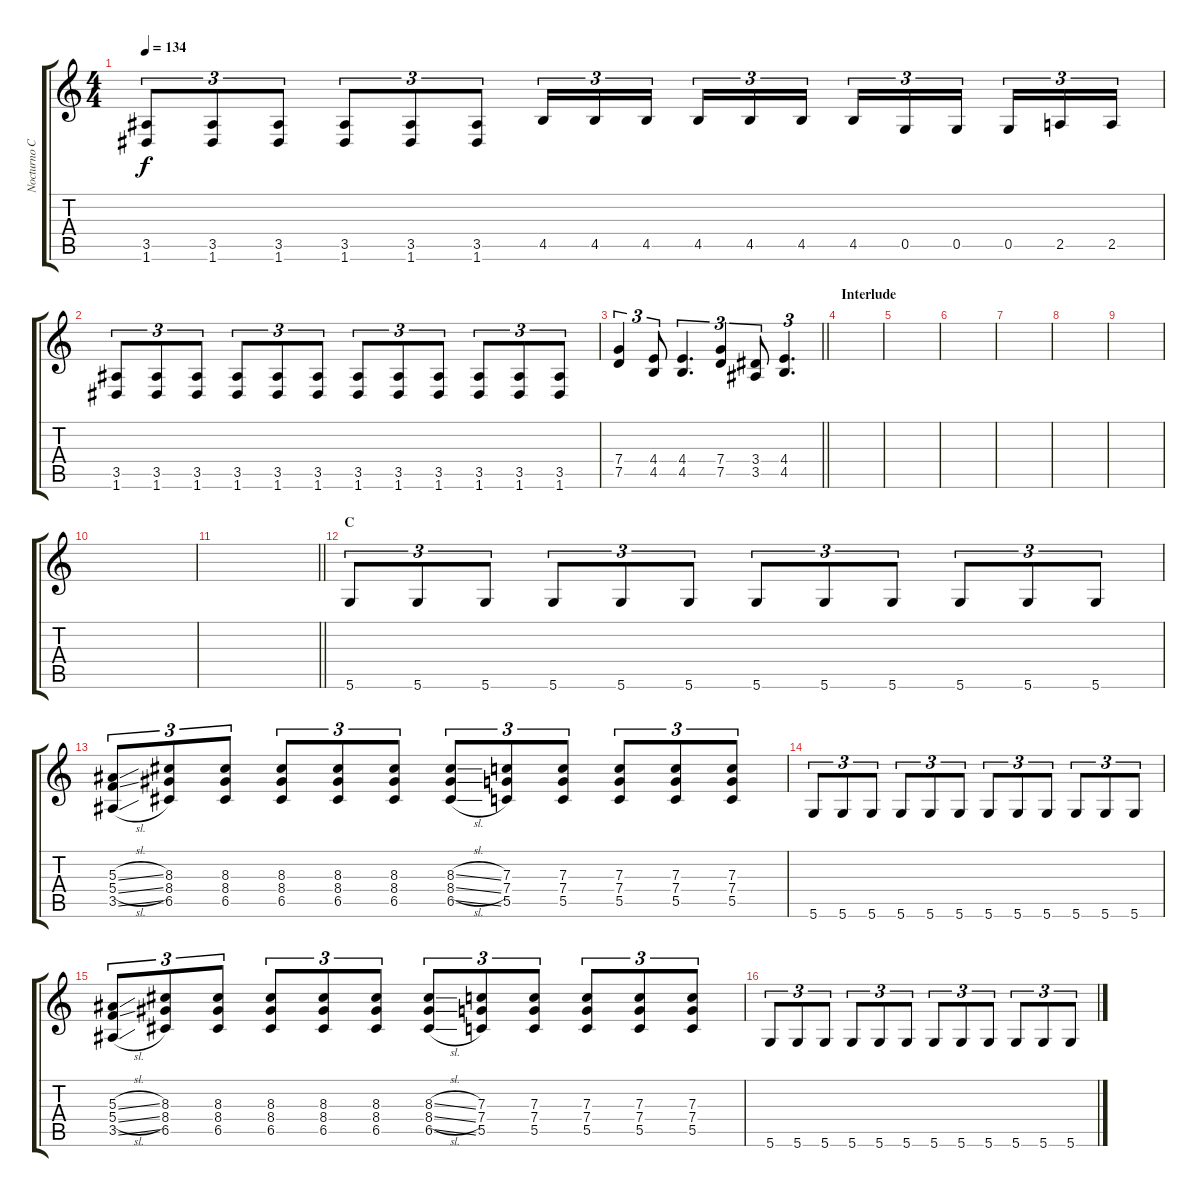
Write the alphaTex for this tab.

\track ("Nocturno Culto" "Nocturno C") {instrument distortionguitar}
\staff {score tabs}
\tuning (D4 A3 F3 C3 G2 D2) {hide}
\ts (4 4)
\tempo 134
\clef g2
\ks c
(3.5 1.6).8{tu (3 2) dy f} (3.5 1.6).8{tu (3 2)} (3.5 1.6).8{tu (3 2)} (3.5 1.6).8{tu (3 2)} (3.5 1.6).8{tu (3 2)} (3.5 1.6).8{tu (3 2)} 4.5.16{tu (3 2)} 4.5.16{tu (3 2)} 4.5.16{tu (3 2) beam splitsecondary} 4.5.16{tu (3 2)} 4.5.16{tu (3 2)} 4.5.16{tu (3 2)} 4.5.16{tu (3 2)} 0.5.16{tu (3 2)} 0.5.16{tu (3 2) beam splitsecondary} 0.5.16{tu (3 2)} 2.5.16{tu (3 2)} 2.5.16{tu (3 2)} |
(3.5 1.6).8{tu (3 2)} (3.5 1.6).8{tu (3 2)} (3.5 1.6).8{tu (3 2)} (3.5 1.6).8{tu (3 2)} (3.5 1.6).8{tu (3 2)} (3.5 1.6).8{tu (3 2)} (3.5 1.6).8{tu (3 2)} (3.5 1.6).8{tu (3 2)} (3.5 1.6).8{tu (3 2)} (3.5 1.6).8{tu (3 2)} (3.5 1.6).8{tu (3 2)} (3.5 1.6).8{tu (3 2)} |
\barLineRight lightlight
(7.4 7.5).4{tu (3 2)} (4.4 4.5).8{tu (3 2)} (4.4 4.5).4{d tu (3 2)} (7.4 7.5).4{tu (3 2)} (3.4 3.5).8{tu (3 2)} (4.4 4.5).4{d tu (3 2)} |
\section ("" "Interlude")
|
|
|
|
|
|
|
\barLineRight lightlight
|
\section ("" "C")
5.6.8{tu (3 2)} 5.6.8{tu (3 2)} 5.6.8{tu (3 2)} 5.6.8{tu (3 2)} 5.6.8{tu (3 2)} 5.6.8{tu (3 2)} 5.6.8{tu (3 2)} 5.6.8{tu (3 2)} 5.6.8{tu (3 2)} 5.6.8{tu (3 2)} 5.6.8{tu (3 2)} 5.6.8{tu (3 2)} |
(5.3{sl} 5.4{sl} 3.5{sl}).8{tu (3 2)} (8.3 8.4 6.5).8{tu (3 2)} (8.3 8.4 6.5).8{tu (3 2)} (8.3 8.4 6.5).8{tu (3 2)} (8.3 8.4 6.5).8{tu (3 2)} (8.3 8.4 6.5).8{tu (3 2)} (8.3{sl} 8.4{sl} 6.5{sl}).8{tu (3 2)} (7.3 7.4 5.5).8{tu (3 2)} (7.3 7.4 5.5).8{tu (3 2)} (7.3 7.4 5.5).8{tu (3 2)} (7.3 7.4 5.5).8{tu (3 2)} (7.3 7.4 5.5).8{tu (3 2)} |
5.6.8{tu (3 2)} 5.6.8{tu (3 2)} 5.6.8{tu (3 2)} 5.6.8{tu (3 2)} 5.6.8{tu (3 2)} 5.6.8{tu (3 2)} 5.6.8{tu (3 2)} 5.6.8{tu (3 2)} 5.6.8{tu (3 2)} 5.6.8{tu (3 2)} 5.6.8{tu (3 2)} 5.6.8{tu (3 2)} |
(5.3{sl} 5.4{sl} 3.5{sl}).8{tu (3 2)} (8.3 8.4 6.5).8{tu (3 2)} (8.3 8.4 6.5).8{tu (3 2)} (8.3 8.4 6.5).8{tu (3 2)} (8.3 8.4 6.5).8{tu (3 2)} (8.3 8.4 6.5).8{tu (3 2)} (8.3{sl} 8.4{sl} 6.5{sl}).8{tu (3 2)} (7.3 7.4 5.5).8{tu (3 2)} (7.3 7.4 5.5).8{tu (3 2)} (7.3 7.4 5.5).8{tu (3 2)} (7.3 7.4 5.5).8{tu (3 2)} (7.3 7.4 5.5).8{tu (3 2)} |
5.6.8{tu (3 2)} 5.6.8{tu (3 2)} 5.6.8{tu (3 2)} 5.6.8{tu (3 2)} 5.6.8{tu (3 2)} 5.6.8{tu (3 2)} 5.6.8{tu (3 2)} 5.6.8{tu (3 2)} 5.6.8{tu (3 2)} 5.6.8{tu (3 2)} 5.6.8{tu (3 2)} 5.6.8{tu (3 2)}
